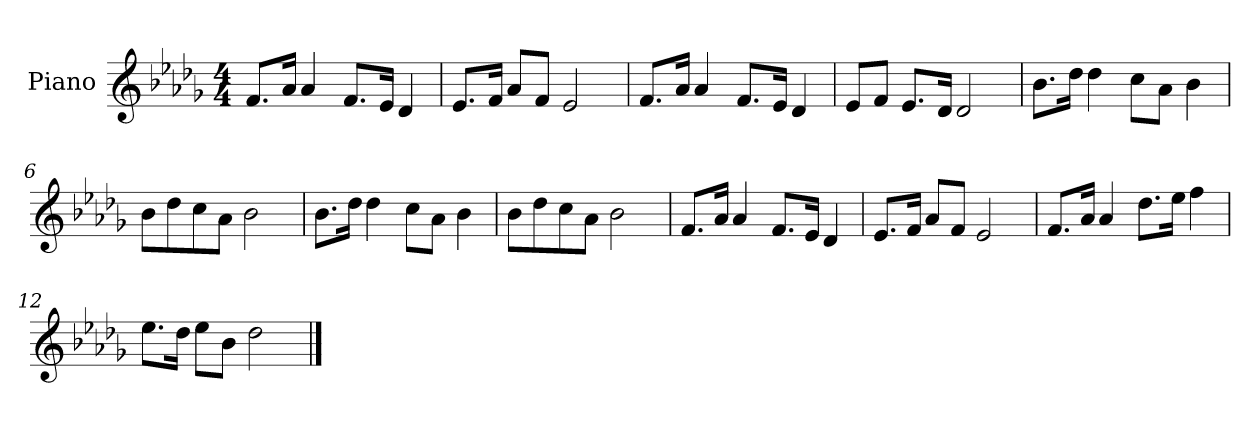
**kern
*part1
*staff1
*I"Piano
*I'Pno
*clefG2
*k[b-e-a-d-g-]
*D-:
*M4/4
=1
8.f/L
16a-/Jk
4a-/
8.f/L
16e-/Jk
4d-/
=2
8.e-/L
16f/Jk
8a-/L
8f/J
2e-/
=3
8.f/L
16a-/Jk
4a-/
8.f/L
16e-/Jk
4d-/
=4
8e-/L
8f/J
8.e-/L
16d-/Jk
2d-/
=5
8.b-\L
16dd-\Jk
4dd-\
8cc\L
8a-\J
4b-\
=6
8b-\L
8dd-\
8cc\
8a-\J
2b-\
=7
8.b-\L
16dd-\Jk
4dd-\
8cc\L
8a-\J
4b-\
=8
8b-\L
8dd-\
8cc\
8a-\J
2b-\
=9
8.f/L
16a-/Jk
4a-/
8.f/L
16e-/Jk
4d-/
=10
8.e-/L
16f/Jk
8a-/L
8f/J
2e-/
=11
8.f/L
16a-/Jk
4a-/
8.dd-\L
16ee-\Jk
4ff\
=12
8.ee-\L
16dd-\Jk
8ee-\L
8b-\J
2dd-\
==
*-
